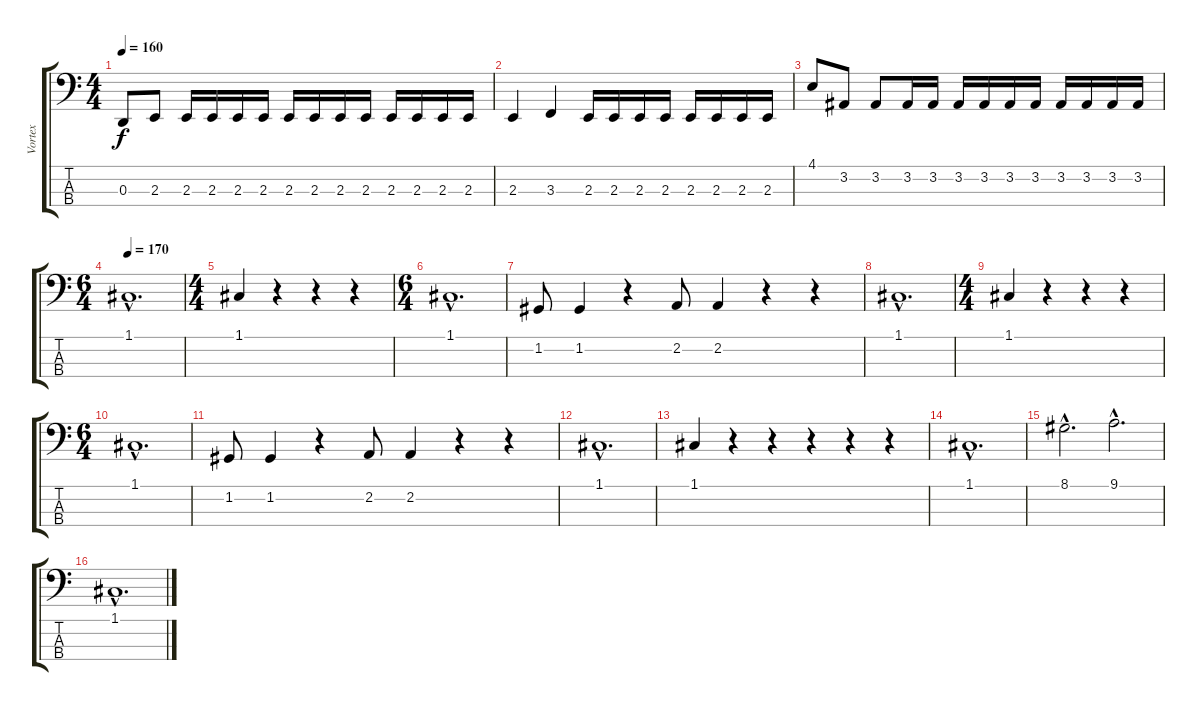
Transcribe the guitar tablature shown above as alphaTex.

\track ("Vortex" "Vortex") {instrument electricbassfinger}
\staff {score tabs}
\tuning (C2 G1 D1 A0) {hide}
\ts (4 4)
\tempo 160
\clef f4
\ks c
0.3.8{dy f} 2.3.8 2.3.16 2.3.16 2.3.16 2.3.16 2.3.16 2.3.16 2.3.16 2.3.16 2.3.16 2.3.16 2.3.16 2.3.16 |
2.3.4 3.3.4 2.3.16 2.3.16 2.3.16 2.3.16 2.3.16 2.3.16 2.3.16 2.3.16 |
4.1.8 3.2.8 3.2.8 3.2.16 3.2.16 3.2.16 3.2.16 3.2.16 3.2.16 3.2.16 3.2.16 3.2.16 3.2.16 |
\ts (6 4)
\section ("" "")
\tempo 170
1.1{hac}.1{d} |
\ts (4 4)
1.1.4 r.4 r.4 r.4 |
\ts (6 4)
1.1{hac}.1{d} |
1.2.8 1.2.4 r.4 2.2.8 2.2.4 r.4 r.4 |
1.1{hac}.1{d} |
\ts (4 4)
1.1.4 r.4 r.4 r.4 |
\ts (6 4)
1.1{hac}.1{d} |
1.2.8 1.2.4 r.4 2.2.8 2.2.4 r.4 r.4 |
1.1{hac}.1{d} |
1.1.4 r.4 r.4 r.4 r.4 r.4 |
1.1{hac}.1{d} |
8.1{hac}.2{d} 9.1{hac}.2{d} |
1.1{hac}.1{d}
